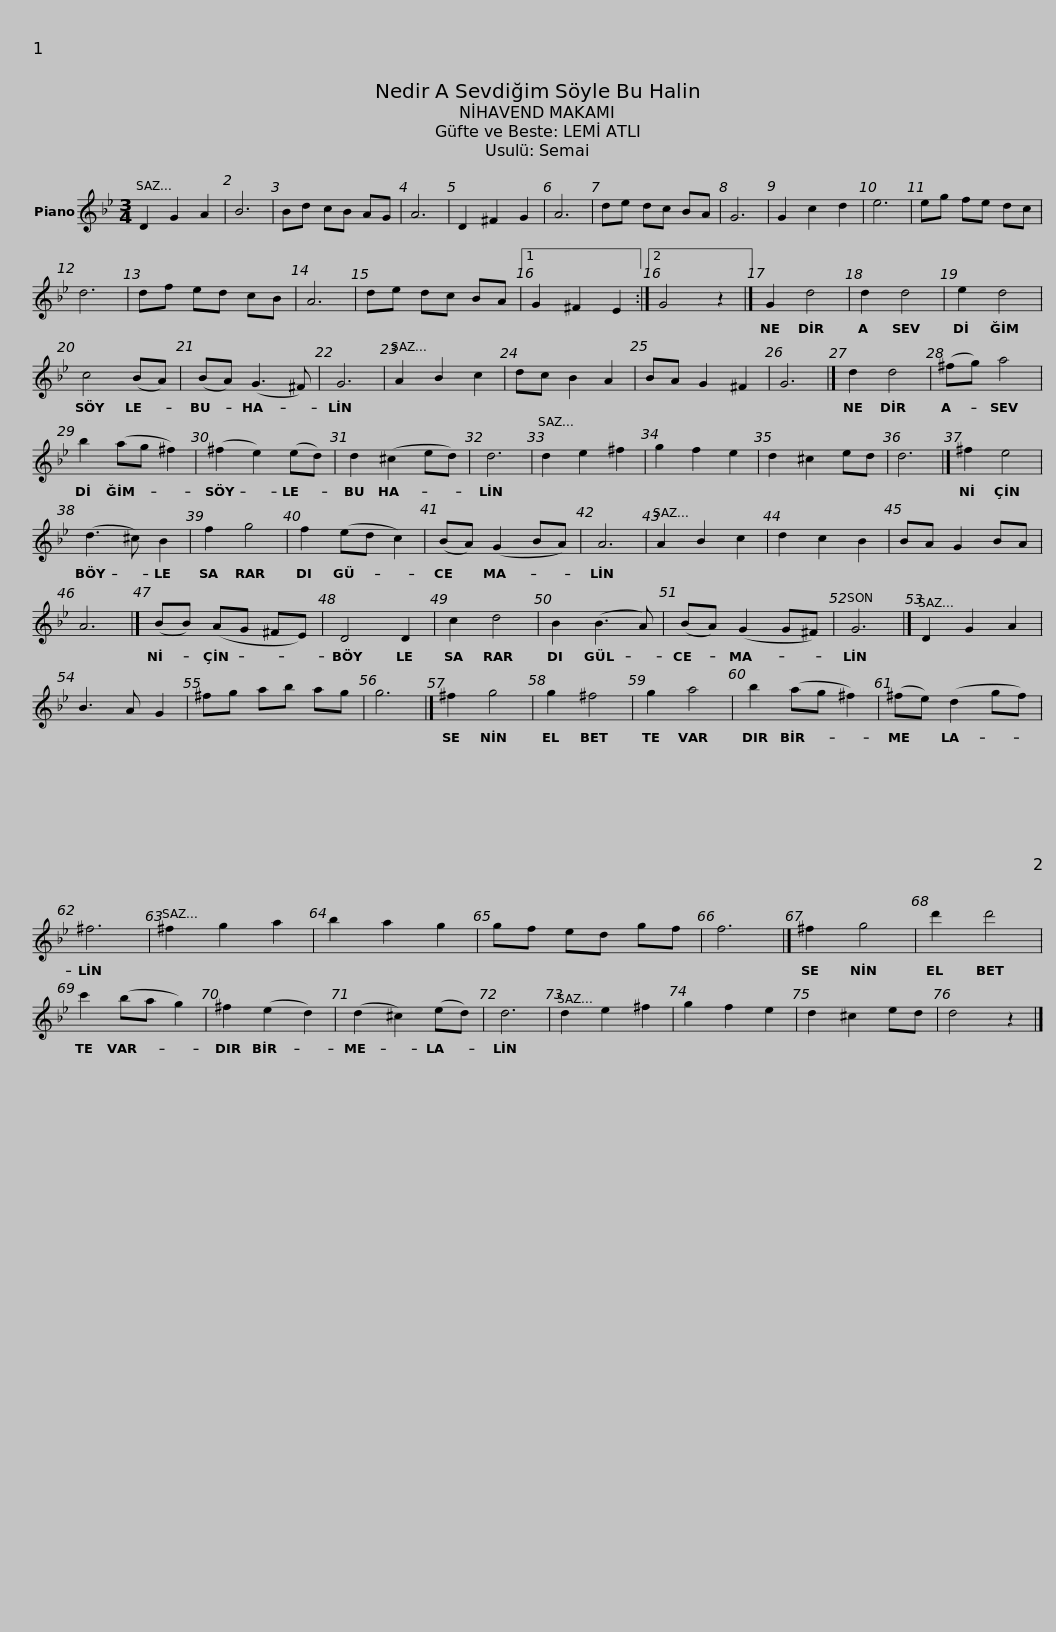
X:1
L:1/8
M:3/4
I:linebreak $
K:Bb
V:1 treble
V:1
 D2 G2 A2 | B6 | Bd cB AG | A6 |$ D2 ^F2 G2 | %5
 A6 | de dc BA | G6 |$ G2 c2 d2 | e6 | %10
 eg fe dc | d6 |$ df ed cB | A6 | de dc BA |1 %15
 G2 ^F2 E2 :|2 G4 z2 |]$ G2 d4 | d2 d4 | e2 d4 | %20
 c4 (BA) | (BA) (G3 ^F) | G6 |$ A2 B2 c2 | dc B2 A2 | %25
 BA G2 ^F2 | G6 |]$ d2 d4 | (^fg) a4 | b2 (ag ^f2) | %30
 (^f2 e2) (ed) | d2 (^c2 ed) | d6 |$ d2 e2 ^f2 | g2 f2 e2 | %35
 d2 ^c2 ed | d6 |]$ ^f2 e4 | (d3 ^c) B2 | f2 g4 | %40
 f2 (ed c2) | (BA) (G2 BA) | A6 |$ A2 B2 c2 | d2 c2 B2 | %45
 BA G2 BA | A6 |]$ (BB) (AG ^FE) | D4 D2 | c2 d4 | %50
 B2 (B3 A) | (BA) (G2 G^F) | G6 |]$ D2 G2 A2 | B3 A G2 | %55
 ^fg ab ag | g6 |]$ ^f2 g4 | g2 ^f4 | g2 a4 | %60
 b2 (ag ^f2) | (^fe) (d2 gf) | ^f6 |$ ^f2 g2 a2 | b2 a2 g2 | %65
 gf ed gf | f6 |]$ ^f2 g4 | d'2 d'4 | c'2 (ba g2) | %70
 ^f2 (e2 d2) | (d2 ^c2) (ed) | d6 |$ d2 e2 ^f2 | g2 f2 e2 | %75
 d2 ^c2 ed | d4 z2 |] %77
